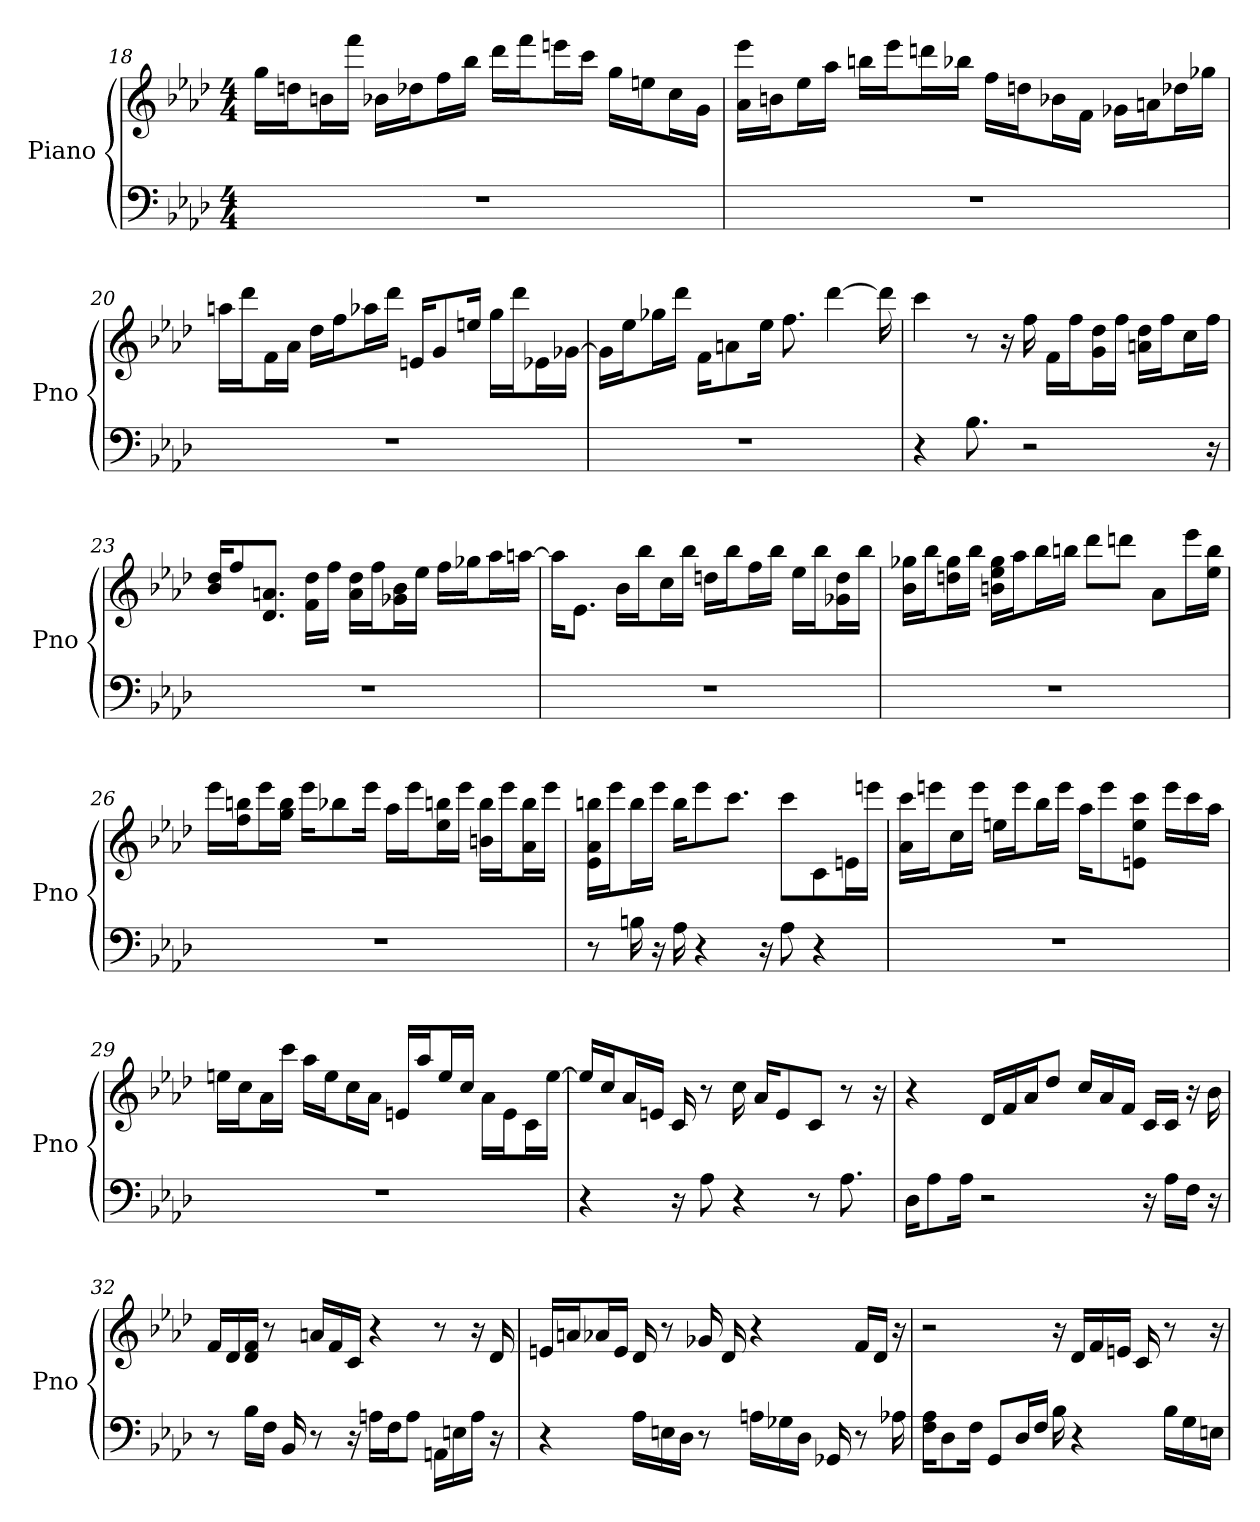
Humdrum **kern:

**kern	**kern
*part1	*part1
*staff2	*staff1
*I"Piano	*
*I'Pno	*
*clefF4	*clefG2
*k[b-e-a-d-]	*k[b-e-a-d-]
*A-:	*A-:
*M4/4	*M4/4
=18	=18
1r	16gg\LL
.	16dd\J
.	16b\L
.	16fff\JJ
.	16b-\LL
.	16dd-\J
.	16ff\L
.	16bb-\JJ
.	16ddd-\LL
.	16fff\J
.	16eee\L
.	16ccc\JJ
.	16gg\LL
.	16ee\J
.	16cc\L
.	16g\JJ
=19	=19
1r	16eee-\ 16a-\LL
.	16b\J
.	16ee-\L
.	16aa-\JJ
.	16bb\LL
.	16eee-\J
.	16ddd\L
.	16bb-\JJ
.	16ff\LL
.	16dd\J
.	16b-\L
.	16f\JJ
.	16g-\LL
.	16a\J
.	16dd-\L
.	16gg-\JJ
=20	=20
1r	16aa\LL
.	16ddd-\J
.	16f\L
.	16a-\JJ
.	16dd-\LL
.	16ff\J
.	16aa-\L
.	16ddd-\JJ
.	16e/KL
.	8g/
.	16ee/Jk
.	16gg\LL
.	16ddd-\J
.	16e-\L
.	[16g-\JJ
=21	=21
1r	16g-\LL]
.	16ee-\J
.	16gg-\L
.	16ddd-\JJ
.	16f\KL
.	8a\
.	16ee-\Jk
.	8.ff
.	[4ddd-
.	16ddd-]
=22	=22
4r	4ccc
8.B-	8r
.	16r
2r	16ff
.	16f\LL
.	16ff\J
.	16dd-\ 16g\L
.	16ff\JJ
.	16a\ 16dd-\LL
.	16ff\J
.	16cc\L
16r	16ff\JJ
=23	=23
1r	16b-/ 16dd-/KL
.	8ff/
.	8.a/ 8.d-/J
.	16dd-\ 16f\LL
.	16ff\JJ
.	16a\ 16dd-\LL
.	16ff\J
.	16b-\ 16g-\L
.	16ee-\JJ
.	16ff\LL
.	16gg-\J
.	16aa-\L
.	[16aa\JJ
=24	=24
1r	16aa\KL]
.	8.e-\J
.	16b-\LL
.	16bb-\J
.	16cc\L
.	16bb-\JJ
.	16dd\LL
.	16bb-\J
.	16ff\L
.	16bb-\JJ
.	16ee-\LL
.	16bb-\J
.	16dd\ 16g-\L
.	16bb-\JJ
=25	=25
1r	16b-\ 16gg-\LL
.	16bb-\J
.	16gg-\ 16dd\L
.	16bb-\JJ
.	16gg-\ 16ee-\ 16b\LL
.	16aa-\J
.	16bb-\L
.	16bb\JJ
.	8ddd-\L
.	8ddd\J
.	8a-\L
.	16eee-\L
.	16bb\ 16ee-\JJ
=26	=26
1r	16eee-\LL
.	16bb\ 16ff\J
.	16eee-\L
.	16bb\ 16gg\JJ
.	16eee-\KL
.	8bb-\
.	16eee-\Jk
.	16aa-\LL
.	16eee-\J
.	16ee-\ 16bb\L
.	16eee-\JJ
.	16b\ 16bb\LL
.	16eee-\J
.	16a-\ 16bb\L
.	16eee-\JJ
=27	=27
8r	16e-\ 16a-\ 16bb\LL
.	16eee-\J
16B	16bb\L
16r	16eee-\JJ
16A-	16bb\KL
4r	8eee-\
.	8.ccc\J
16r	.
8A-	8ccc\L
4r	8c\
.	16e\L
.	16eee\JJ
=28	=28
1r	16a-\ 16ccc\LL
.	16eee\J
.	16cc\L
.	16eee\JJ
.	16ee\LL
.	16eee\J
.	16bb-\L
.	16eee\JJ
.	16aa-\KL
.	8eee\
.	8e\ 8ccc\ 8ee\J
.	16eee\LL
.	16ccc\
.	16aa-\JJ
=29	=29
1r	16ee\LL
.	16cc\J
.	16a-\L
.	16ccc\JJ
.	16aa-\LL
.	16ee\J
.	16cc\L
.	16a-\JJ
.	16e/LL
.	16aa-/J
.	16ee/L
.	16cc/JJ
.	16a-\LL
.	16e\J
.	16c\L
.	[16ee\JJ
=30	=30
4r	16ee/LL]
.	16cc/J
.	16a-/L
.	16e/JJ
16r	16c
8A-	8r
4r	16cc
.	16a-/KL
.	8e/
8r	8c/J
8.A-	8r
.	16r
=31	=31
16D-\KL	4r
8A-\	.
16A-\Jk	.
2r	16d-/LL
.	16f/J
.	16a-/K
.	8dd-/J
.	16cc/LL
.	16a-/
.	16f/JJ
16r	16c/LL
16A-\LL	16c/JJ
16F\JJ	16r
16r	16b-
=32	=32
8r	16f/LL
.	16d-/
16B-\LL	16f/ 16d-/JJ
16F\JJ	8r
16BB-	.
8r	16a/LL
.	16f/
16r	16c/JJ
16A\LL	4r
16F\J	.
8A\J	.
16AA\LL	8r
16E\	.
16A\JJ	16r
16r	16d-
=33	=33
4r	16e/LL
.	16a/J
.	16a-/L
.	16e/JJ
16A-\LL	16d-
16E\	8r
16D-\JJ	.
8r	16g-
.	16d-
16A\LL	4r
16G-\	.
16D-\JJ	.
16GG-	.
8r	16f/LL
.	16d-/JJ
16A-	16r
=34	=34
16A-\ 16F\KL	2r
8D-\	.
16F\Jk	.
8GG/L	.
16D-/L	.
16F/JJ	.
16B-	16r
4r	16d-/LL
.	16f/
.	16e/JJ
.	16c
16B-\LL	8r
16G\	.
16E\JJ	16r
=	=
*-	*-
